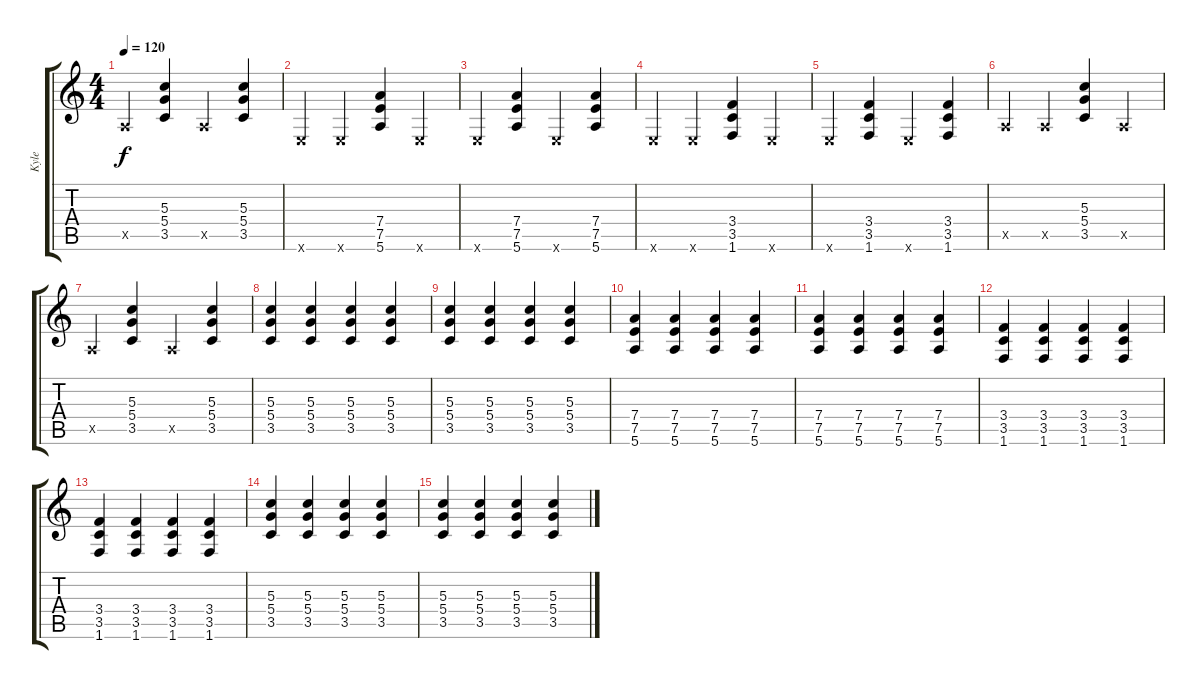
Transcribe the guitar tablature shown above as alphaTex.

\track ("Kyle" "Kyle") {instrument electricguitarclean}
\staff {score tabs}
\tuning (E4 B3 G3 D3 A2 E2) {hide}
\ts (4 4)
\tempo 120
\clef g2
\ks c
0.5{x}.4{dy f} (5.3 5.4 3.5).4 0.5{x}.4 (5.3 5.4 3.5).4 |
0.6{x}.4 0.6{x}.4 (7.4 7.5 5.6).4 0.6{x}.4 |
0.6{x}.4 (7.4 7.5 5.6).4 0.6{x}.4 (7.4 7.5 5.6).4 |
0.6{x}.4 0.6{x}.4 (3.4 3.5 1.6).4 0.6{x}.4 |
0.6{x}.4 (3.4 3.5 1.6).4 0.6{x}.4 (3.4 3.5 1.6).4 |
0.5{x}.4 0.5{x}.4 (5.3 5.4 3.5).4 0.5{x}.4 |
0.5{x}.4 (5.3 5.4 3.5).4 0.5{x}.4 (5.3 5.4 3.5).4 |
(5.3 5.4 3.5).4 (5.3 5.4 3.5).4 (5.3 5.4 3.5).4 (5.3 5.4 3.5).4 |
(5.3 5.4 3.5).4 (5.3 5.4 3.5).4 (5.3 5.4 3.5).4 (5.3 5.4 3.5).4 |
(7.4 7.5 5.6).4 (7.4 7.5 5.6).4 (7.4 7.5 5.6).4 (7.4 7.5 5.6).4 |
(7.4 7.5 5.6).4 (7.4 7.5 5.6).4 (7.4 7.5 5.6).4 (7.4 7.5 5.6).4 |
(3.4 3.5 1.6).4 (3.4 3.5 1.6).4 (3.4 3.5 1.6).4 (3.4 3.5 1.6).4 |
(3.4 3.5 1.6).4 (3.4 3.5 1.6).4 (3.4 3.5 1.6).4 (3.4 3.5 1.6).4 |
(5.3 5.4 3.5).4 (5.3 5.4 3.5).4 (5.3 5.4 3.5).4 (5.3 5.4 3.5).4 |
(5.3 5.4 3.5).4 (5.3 5.4 3.5).4 (5.3 5.4 3.5).4 (5.3 5.4 3.5).4
